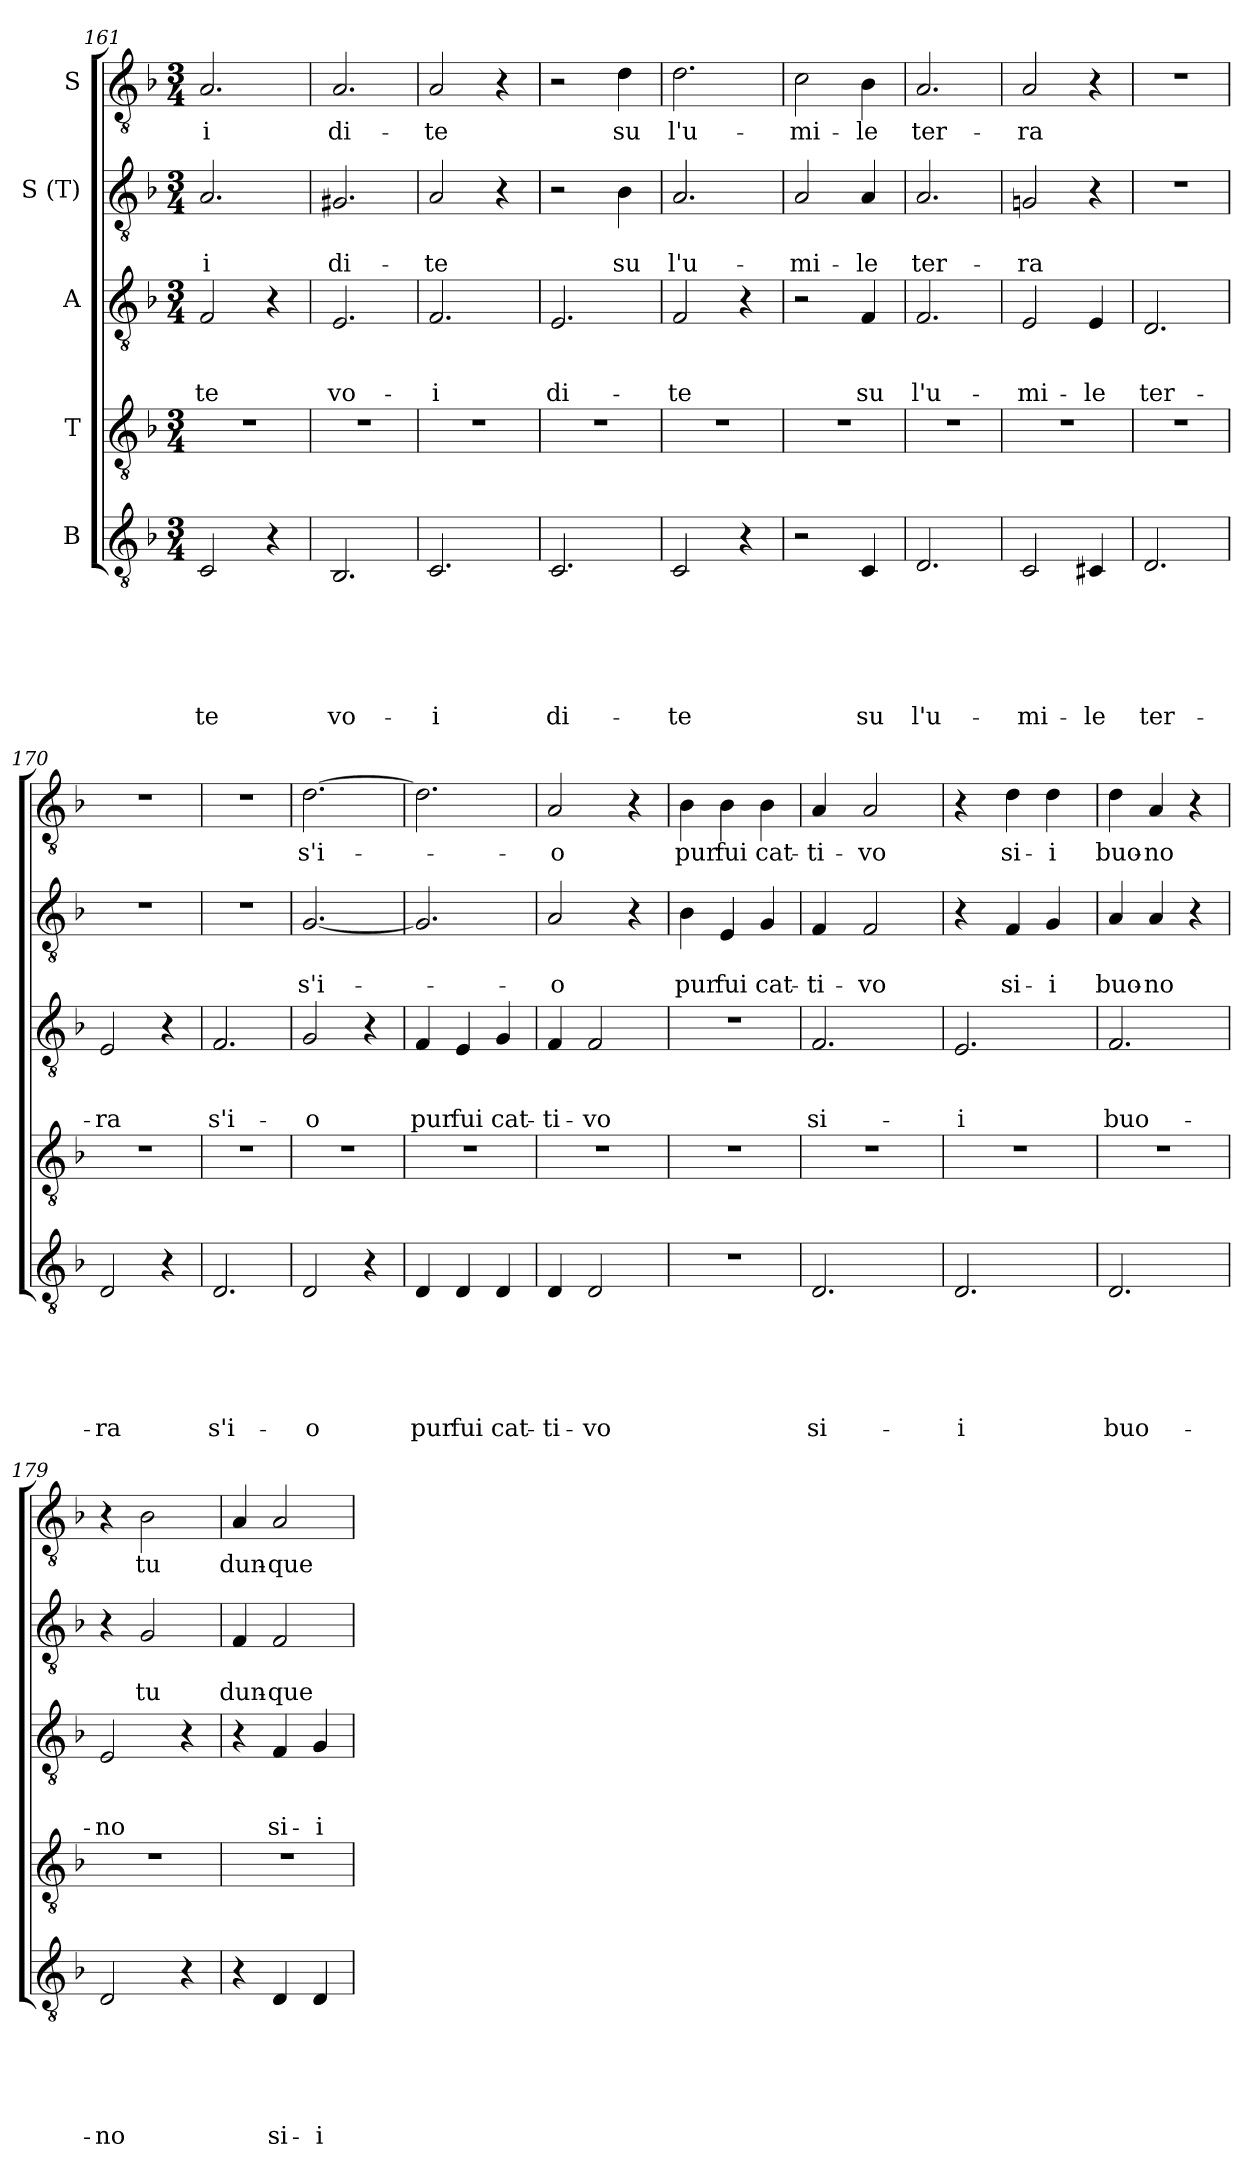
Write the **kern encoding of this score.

**kern	**text	**text	**text	**text	**text	**text	**kern	**kern	**text	**text	**text	**kern	**text	**text	**kern	**text
*part5	*part5	*part5	*part5	*part5	*part5	*part5	*part4	*part3	*part3	*part3	*part3	*part2	*part2	*part2	*part1	*part1
*staff5	*staff5	*staff5	*staff5	*staff5	*staff5	*staff5	*staff4	*staff3	*staff3	*staff3	*staff3	*staff2	*staff2	*staff2	*staff1	*staff1
*I"B	*	*	*	*	*	*	*I"T	*I"A	*	*	*	*I"S (T)	*	*	*I"S	*
*clefGv2	*	*	*	*	*	*	*clefGv2	*clefGv2	*	*	*	*clefGv2	*	*	*clefGv2	*
*k[b-]	*	*	*	*	*	*	*k[b-]	*k[b-]	*	*	*	*k[b-]	*	*	*k[b-]	*
*F:	*	*	*	*	*	*	*F:	*F:	*	*	*	*F:	*	*	*F:	*
*M3/4	*	*	*	*	*	*	*M3/4	*M3/4	*	*	*	*M3/4	*	*	*M3/4	*
=161	=161	=161	=161	=161	=161	=161	=161	=161	=161	=161	=161	=161	=161	=161	=161	=161
!	!	!	!	!	!	!LO:LY:b	!	!	!	!	!LO:LY:b	!	!	!LO:LY:b:rj	!	!LO:LY:b:rj
2C/	.	.	.	.	.	-te	2.r	2F/	.	.	-te	2.A/	.	-i	2.A/	-i
4r	.	.	.	.	.	.	.	4r	.	.	.	.	.	.	.	.
=162	=162	=162	=162	=162	=162	=162	=162	=162	=162	=162	=162	=162	=162	=162	=162	=162
!	!	!	!	!	!	!LO:LY:b	!	!	!	!	!LO:LY:b	!	!	!LO:LY:b	!	!LO:LY:b
2.BB-/	.	.	.	.	.	vo-	2.r	2.E/	.	.	vo-	2.G#X/	.	di-	2.A/	di-
=163	=163	=163	=163	=163	=163	=163	=163	=163	=163	=163	=163	=163	=163	=163	=163	=163
!	!	!	!	!	!	!LO:LY:b:rj	!	!	!	!	!LO:LY:b:rj	!	!	!LO:LY:b	!	!LO:LY:b
2.C/	.	.	.	.	.	-i	2.r	2.F/	.	.	-i	2A/	.	-te	2A/	-te
.	.	.	.	.	.	.	.	.	.	.	.	4r	.	.	4r	.
=164	=164	=164	=164	=164	=164	=164	=164	=164	=164	=164	=164	=164	=164	=164	=164	=164
!	!	!	!	!	!	!LO:LY:b	!	!	!	!	!LO:LY:b	!	!	!	!	!
2.C/	.	.	.	.	.	di-	2.r	2.E/	.	.	di-	2r	.	.	2r	.
!	!	!	!	!	!	!	!	!	!	!	!	!	!	!LO:LY:b	!	!LO:LY:b
.	.	.	.	.	.	.	.	.	.	.	.	4B-\	.	su	4d\	su
=165	=165	=165	=165	=165	=165	=165	=165	=165	=165	=165	=165	=165	=165	=165	=165	=165
!	!	!	!	!	!	!LO:LY:b	!	!	!	!	!LO:LY:b	!	!	!LO:LY:b	!	!LO:LY:b
2C/	.	.	.	.	.	-te	2.r	2F/	.	.	-te	2.A/	.	l'u-	2.d\	l'u-
4r	.	.	.	.	.	.	.	4r	.	.	.	.	.	.	.	.
=166	=166	=166	=166	=166	=166	=166	=166	=166	=166	=166	=166	=166	=166	=166	=166	=166
!	!	!	!	!	!	!	!	!	!	!	!	!	!	!LO:LY:b	!	!LO:LY:b
2r	.	.	.	.	.	.	2.r	2r	.	.	.	2A/	.	-mi-	2c\	-mi-
!	!	!	!	!	!	!LO:LY:b	!	!	!	!	!LO:LY:b	!	!	!LO:LY:b	!	!LO:LY:b
4C/	.	.	.	.	.	su	.	4F/	.	.	su	4A/	.	-le	4B-\	-le
=167	=167	=167	=167	=167	=167	=167	=167	=167	=167	=167	=167	=167	=167	=167	=167	=167
!	!	!	!	!	!	!LO:LY:b	!	!	!	!	!LO:LY:b	!	!	!LO:LY:b	!	!LO:LY:b
2.D/	.	.	.	.	.	l'u-	2.r	2.F/	.	.	l'u-	2.A/	.	ter-	2.A/	ter-
=168	=168	=168	=168	=168	=168	=168	=168	=168	=168	=168	=168	=168	=168	=168	=168	=168
!	!	!	!	!	!	!LO:LY:b	!	!	!	!	!LO:LY:b	!	!	!LO:LY:b	!	!LO:LY:b
2C/	.	.	.	.	.	-mi-	2.r	2E/	.	.	-mi-	2Gn/	.	-ra	2A/	-ra
!	!	!	!	!	!	!LO:LY:b	!	!	!	!	!LO:LY:b	!	!	!	!	!
4C#X/	.	.	.	.	.	-le	.	4E/	.	.	-le	4r	.	.	4r	.
=169	=169	=169	=169	=169	=169	=169	=169	=169	=169	=169	=169	=169	=169	=169	=169	=169
!	!	!	!	!	!	!LO:LY:b	!	!	!	!	!LO:LY:b	!LO:N:vis=1	!	!	!LO:N:vis=1	!
2.D/	.	.	.	.	.	ter-	2.r	2.D/	.	.	ter-	2.r	.	.	2.r	.
=170	=170	=170	=170	=170	=170	=170	=170	=170	=170	=170	=170	=170	=170	=170	=170	=170
!	!	!	!	!	!	!LO:LY:b	!	!	!	!	!LO:LY:b	!LO:N:vis=1	!	!	!LO:N:vis=1	!
2D/	.	.	.	.	.	-ra	2.r	2E/	.	.	-ra	2.r	.	.	2.r	.
4r	.	.	.	.	.	.	.	4r	.	.	.	.	.	.	.	.
=171	=171	=171	=171	=171	=171	=171	=171	=171	=171	=171	=171	=171	=171	=171	=171	=171
!	!	!	!	!	!	!LO:LY:b	!	!	!	!	!LO:LY:b	!LO:N:vis=1	!	!	!LO:N:vis=1	!
2.D/	.	.	.	.	.	s'i-	2.r	2.F/	.	.	s'i-	2.r	.	.	2.r	.
!!LO:LB:g=z
=172	=172	=172	=172	=172	=172	=172	=172	=172	=172	=172	=172	=172	=172	=172	=172	=172
!	!	!	!	!	!	!LO:LY:b	!	!	!	!	!LO:LY:b	!	!	!LO:LY:b	!	!LO:LY:b
2D/	.	.	.	.	.	-o	2.r	2G/	.	.	-o	[<2.G/	.	s'i-	[>2.d\	s'i-
4r	.	.	.	.	.	.	.	4r	.	.	.	.	.	.	.	.
=173	=173	=173	=173	=173	=173	=173	=173	=173	=173	=173	=173	=173	=173	=173	=173	=173
!	!	!	!	!	!	!LO:LY:b	!	!	!	!	!LO:LY:b	!	!	!	!	!
4D/	.	.	.	.	.	pur	2.r	4F/	.	.	pur	2.G/]	.	.	2.d\]	.
!	!	!	!	!	!	!LO:LY:b	!	!	!	!	!LO:LY:b	!	!	!	!	!
4D/	.	.	.	.	.	fui	.	4E/	.	.	fui	.	.	.	.	.
!	!	!	!	!	!	!LO:LY:b	!	!	!	!	!LO:LY:b	!	!	!	!	!
4D/	.	.	.	.	.	cat-	.	4G/	.	.	cat-	.	.	.	.	.
=174	=174	=174	=174	=174	=174	=174	=174	=174	=174	=174	=174	=174	=174	=174	=174	=174
!	!	!	!	!	!	!LO:LY:b	!	!	!	!	!LO:LY:b	!	!	!LO:LY:b	!	!LO:LY:b
4D/	.	.	.	.	.	-ti-	2.r	4F/	.	.	-ti-	2A/	.	-o	2A/	-o
!	!	!	!	!	!	!LO:LY:b	!	!	!	!	!LO:LY:b	!	!	!	!	!
2D/	.	.	.	.	.	-vo	.	2F/	.	.	-vo	.	.	.	.	.
.	.	.	.	.	.	.	.	.	.	.	.	4r	.	.	4r	.
=175	=175	=175	=175	=175	=175	=175	=175	=175	=175	=175	=175	=175	=175	=175	=175	=175
!LO:N:vis=1	!	!	!	!	!	!	!	!LO:N:vis=1	!	!	!	!	!	!LO:LY:b	!	!LO:LY:b
2.r	.	.	.	.	.	.	2.r	2.r	.	.	.	4B-\	.	pur	4B-\	pur
!	!	!	!	!	!	!	!	!	!	!	!	!	!	!LO:LY:b	!	!LO:LY:b
.	.	.	.	.	.	.	.	.	.	.	.	4E/	.	fui	4B-\	fui
!	!	!	!	!	!	!	!	!	!	!	!	!	!	!LO:LY:b	!	!LO:LY:b
.	.	.	.	.	.	.	.	.	.	.	.	4G/	.	cat-	4B-\	cat-
=176	=176	=176	=176	=176	=176	=176	=176	=176	=176	=176	=176	=176	=176	=176	=176	=176
!	!	!	!	!	!	!LO:LY:b	!	!	!	!	!LO:LY:b	!	!	!LO:LY:b	!	!LO:LY:b
*^	*	*	*	*	*	*	*	*^	*	*	*	*	*	*	*	*
2.D/	16ryy	.	.	.	.	.	si-	2.r	2.F/	16ryy	.	.	si-	4F/	.	-ti-	4A/	-ti-
.	2ryy	.	.	.	.	.	.	.	.	2ryy	.	.	.	.	.	.	.	.
!	!	!	!	!	!	!	!	!	!	!	!	!	!	!	!	!LO:LY:b	!	!LO:LY:b
.	.	.	.	.	.	.	.	.	.	.	.	.	.	2F/	.	-vo	2A/	-vo
.	8.ryy	.	.	.	.	.	.	.	.	8.ryy	.	.	.	.	.	.	.	.
=177	=177	=177	=177	=177	=177	=177	=177	=177	=177	=177	=177	=177	=177	=177	=177	=177	=177	=177
!	!	!	!	!	!	!	!LO:LY:b:rj	!	!	!	!	!	!LO:LY:b:rj	!	!	!	!	!
*v	*v	*	*	*	*	*	*	*	*v	*v	*	*	*	*^	*	*	*^	*
2.D/	.	.	.	.	.	-i	2.r	2.E/	.	.	-i	4r	8.ryy	.	.	4r	8.ryy	.
.	.	.	.	.	.	.	.	.	.	.	.	.	2ryy	.	.	.	2ryy	.
!	!	!	!	!	!	!	!	!	!	!	!	!	!	!	!LO:LY:b:rj	!	!	!LO:LY:b:rj
.	.	.	.	.	.	.	.	.	.	.	.	4F/	.	.	si-	4d\	.	si-
!	!	!	!	!	!	!	!	!	!	!	!	!	!	!	!LO:LY:b:rj	!	!	!LO:LY:b:rj
.	.	.	.	.	.	.	.	.	.	.	.	4G/	.	.	-i	4d\	.	-i
.	.	.	.	.	.	.	.	.	.	.	.	.	16ryy	.	.	.	16ryy	.
=178	=178	=178	=178	=178	=178	=178	=178	=178	=178	=178	=178	=178	=178	=178	=178	=178	=178	=178
!	!	!	!	!	!	!LO:LY:b	!	!	!	!	!LO:LY:b	!	!	!	!LO:LY:b	!	!	!LO:LY:b
*	*	*	*	*	*	*	*	*	*	*	*	*v	*v	*	*	*	*	*
*	*	*	*	*	*	*	*	*	*	*	*	*	*	*	*v	*v	*
2.D/	.	.	.	.	.	buo-	2.r	2.F/	.	.	buo-	4A/	.	buo-	4d\	buo-
!	!	!	!	!	!	!	!	!	!	!	!	!	!	!LO:LY:b	!	!LO:LY:b
.	.	.	.	.	.	.	.	.	.	.	.	4A/	.	-no	4A/	-no
.	.	.	.	.	.	.	.	.	.	.	.	4r	.	.	4r	.
=179	=179	=179	=179	=179	=179	=179	=179	=179	=179	=179	=179	=179	=179	=179	=179	=179
!	!	!	!	!	!	!LO:LY:b	!	!	!	!	!LO:LY:b	!	!	!	!	!
2D/	.	.	.	.	.	-no	2.r	2E/	.	.	-no	4r	.	.	4r	.
!	!	!	!	!	!	!	!	!	!	!	!	!	!	!LO:LY:b	!	!LO:LY:b
.	.	.	.	.	.	.	.	.	.	.	.	2G/	.	tu	2B-\	tu
4r	.	.	.	.	.	.	.	4r	.	.	.	.	.	.	.	.
=180	=180	=180	=180	=180	=180	=180	=180	=180	=180	=180	=180	=180	=180	=180	=180	=180
!	!	!	!	!	!	!	!	!	!	!	!	!	!	!LO:LY:b	!	!LO:LY:b
4r	.	.	.	.	.	.	2.r	4r	.	.	.	4F/	.	dun-	4A/	dun-
!	!	!	!	!	!	!LO:LY:b:rj	!	!	!	!	!LO:LY:b:rj	!	!	!LO:LY:b	!	!LO:LY:b
4D/	.	.	.	.	.	si-	.	4F/	.	.	si-	2F/	.	-que	2A/	-que
!	!	!	!	!	!	!LO:LY:b:rj	!	!	!	!	!LO:LY:b:rj	!	!	!	!	!
4D/	.	.	.	.	.	-i	.	4G/	.	.	-i	.	.	.	.	.
=	=	=	=	=	=	=	=	=	=	=	=	=	=	=	=	=
*-	*-	*-	*-	*-	*-	*-	*-	*-	*-	*-	*-	*-	*-	*-	*-	*-
